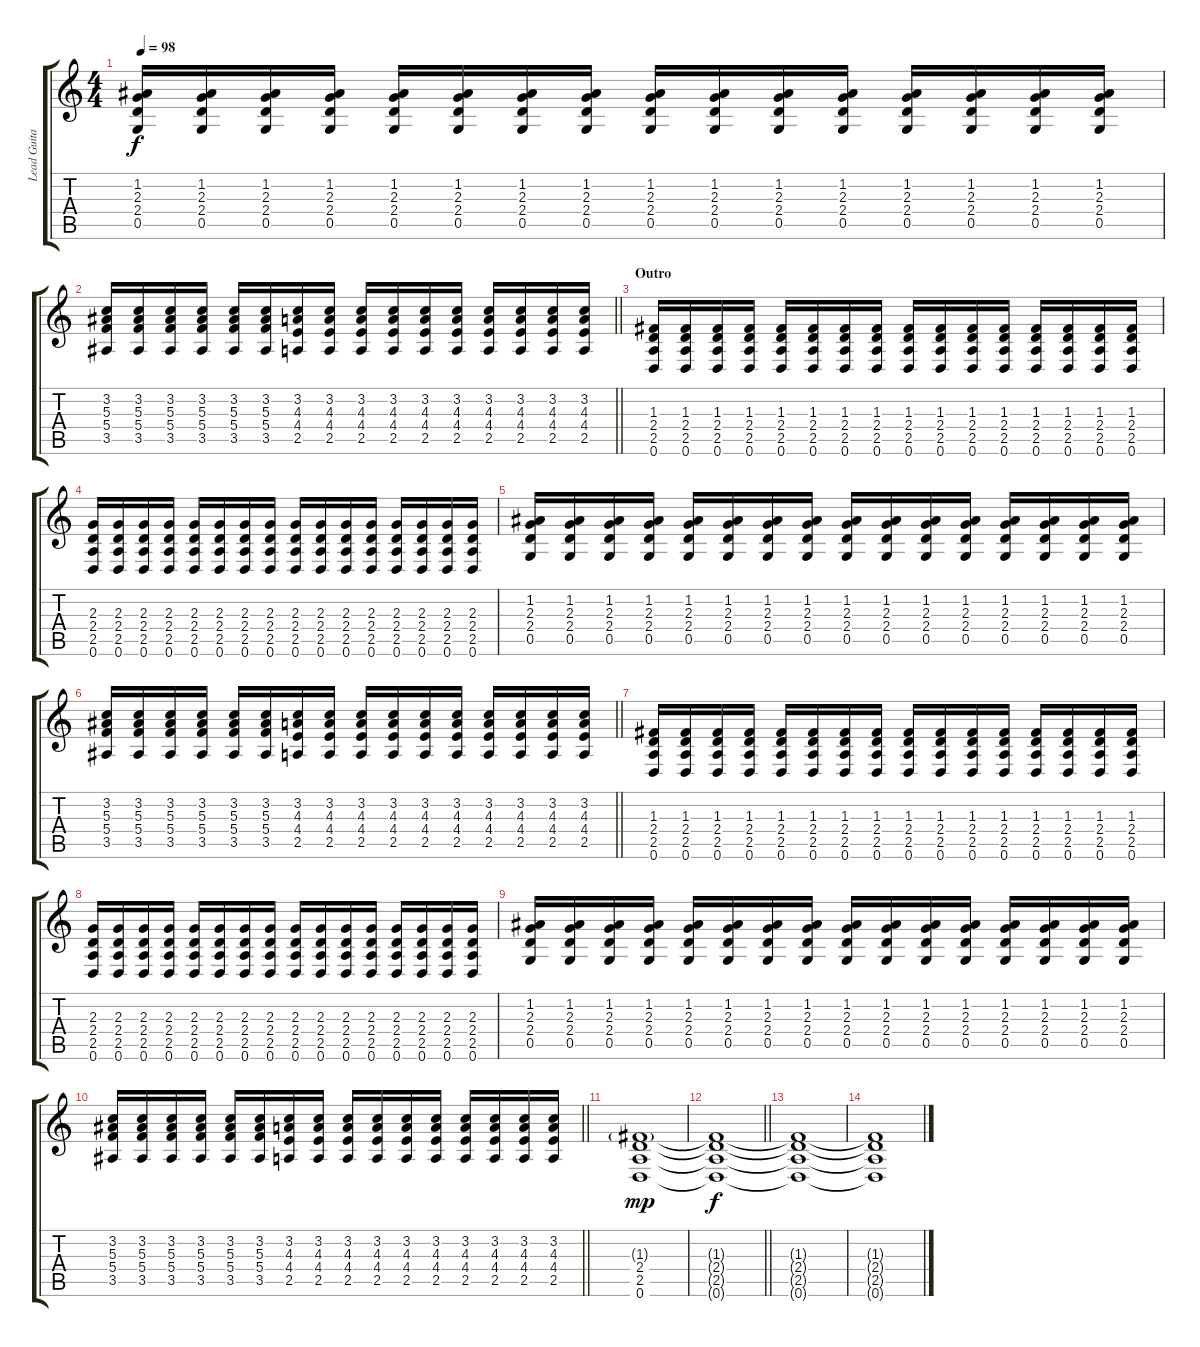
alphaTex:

\track ("Lead Guitar " "Lead Guita") {instrument distortionguitar bank 32}
\staff {score tabs}
\tuning (D4 A3 F3 C3 G2 D2) {hide}
\ts (4 4)
\tempo 98
\clef g2
\ks c
(1.2 2.3 2.4 0.5).16{dy f} (1.2 2.3 2.4 0.5).16 (1.2 2.3 2.4 0.5).16 (1.2 2.3 2.4 0.5).16 (1.2 2.3 2.4 0.5).16 (1.2 2.3 2.4 0.5).16 (1.2 2.3 2.4 0.5).16 (1.2 2.3 2.4 0.5).16 (1.2 2.3 2.4 0.5).16 (1.2 2.3 2.4 0.5).16 (1.2 2.3 2.4 0.5).16 (1.2 2.3 2.4 0.5).16 (1.2 2.3 2.4 0.5).16 (1.2 2.3 2.4 0.5).16 (1.2 2.3 2.4 0.5).16 (1.2 2.3 2.4 0.5).16 |
\barLineRight lightlight
(3.2 5.3 5.4 3.5).16 (3.2 5.3 5.4 3.5).16 (3.2 5.3 5.4 3.5).16 (3.2 5.3 5.4 3.5).16 (3.2 5.3 5.4 3.5).16 (3.2 5.3 5.4 3.5).16 (3.2 4.3 4.4 2.5).16 (3.2 4.3 4.4 2.5).16 (3.2 4.3 4.4 2.5).16 (3.2 4.3 4.4 2.5).16 (3.2 4.3 4.4 2.5).16 (3.2 4.3 4.4 2.5).16 (3.2 4.3 4.4 2.5).16 (3.2 4.3 4.4 2.5).16 (3.2 4.3 4.4 2.5).16 (3.2 4.3 4.4 2.5).16 |
\section ("" "Outro")
(1.3 2.4 2.5 0.6).16 (1.3 2.4 2.5 0.6).16 (1.3 2.4 2.5 0.6).16 (1.3 2.4 2.5 0.6).16 (1.3 2.4 2.5 0.6).16 (1.3 2.4 2.5 0.6).16 (1.3 2.4 2.5 0.6).16 (1.3 2.4 2.5 0.6).16 (1.3 2.4 2.5 0.6).16 (1.3 2.4 2.5 0.6).16 (1.3 2.4 2.5 0.6).16 (1.3 2.4 2.5 0.6).16 (1.3 2.4 2.5 0.6).16 (1.3 2.4 2.5 0.6).16 (1.3 2.4 2.5 0.6).16 (1.3 2.4 2.5 0.6).16 |
(2.3 2.4 2.5 0.6).16 (2.3 2.4 2.5 0.6).16 (2.3 2.4 2.5 0.6).16 (2.3 2.4 2.5 0.6).16 (2.3 2.4 2.5 0.6).16 (2.3 2.4 2.5 0.6).16 (2.3 2.4 2.5 0.6).16 (2.3 2.4 2.5 0.6).16 (2.3 2.4 2.5 0.6).16 (2.3 2.4 2.5 0.6).16 (2.3 2.4 2.5 0.6).16 (2.3 2.4 2.5 0.6).16 (2.3 2.4 2.5 0.6).16 (2.3 2.4 2.5 0.6).16 (2.3 2.4 2.5 0.6).16 (2.3 2.4 2.5 0.6).16 |
(1.2 2.3 2.4 0.5).16 (1.2 2.3 2.4 0.5).16 (1.2 2.3 2.4 0.5).16 (1.2 2.3 2.4 0.5).16 (1.2 2.3 2.4 0.5).16 (1.2 2.3 2.4 0.5).16 (1.2 2.3 2.4 0.5).16 (1.2 2.3 2.4 0.5).16 (1.2 2.3 2.4 0.5).16 (1.2 2.3 2.4 0.5).16 (1.2 2.3 2.4 0.5).16 (1.2 2.3 2.4 0.5).16 (1.2 2.3 2.4 0.5).16 (1.2 2.3 2.4 0.5).16 (1.2 2.3 2.4 0.5).16 (1.2 2.3 2.4 0.5).16 |
\barLineRight lightlight
(3.2 5.3 5.4 3.5).16 (3.2 5.3 5.4 3.5).16 (3.2 5.3 5.4 3.5).16 (3.2 5.3 5.4 3.5).16 (3.2 5.3 5.4 3.5).16 (3.2 5.3 5.4 3.5).16 (3.2 4.3 4.4 2.5).16 (3.2 4.3 4.4 2.5).16 (3.2 4.3 4.4 2.5).16 (3.2 4.3 4.4 2.5).16 (3.2 4.3 4.4 2.5).16 (3.2 4.3 4.4 2.5).16 (3.2 4.3 4.4 2.5).16 (3.2 4.3 4.4 2.5).16 (3.2 4.3 4.4 2.5).16 (3.2 4.3 4.4 2.5).16 |
(1.3 2.4 2.5 0.6).16 (1.3 2.4 2.5 0.6).16 (1.3 2.4 2.5 0.6).16 (1.3 2.4 2.5 0.6).16 (1.3 2.4 2.5 0.6).16 (1.3 2.4 2.5 0.6).16 (1.3 2.4 2.5 0.6).16 (1.3 2.4 2.5 0.6).16 (1.3 2.4 2.5 0.6).16 (1.3 2.4 2.5 0.6).16 (1.3 2.4 2.5 0.6).16 (1.3 2.4 2.5 0.6).16 (1.3 2.4 2.5 0.6).16 (1.3 2.4 2.5 0.6).16 (1.3 2.4 2.5 0.6).16 (1.3 2.4 2.5 0.6).16 |
(2.3 2.4 2.5 0.6).16 (2.3 2.4 2.5 0.6).16 (2.3 2.4 2.5 0.6).16 (2.3 2.4 2.5 0.6).16 (2.3 2.4 2.5 0.6).16 (2.3 2.4 2.5 0.6).16 (2.3 2.4 2.5 0.6).16 (2.3 2.4 2.5 0.6).16 (2.3 2.4 2.5 0.6).16 (2.3 2.4 2.5 0.6).16 (2.3 2.4 2.5 0.6).16 (2.3 2.4 2.5 0.6).16 (2.3 2.4 2.5 0.6).16 (2.3 2.4 2.5 0.6).16 (2.3 2.4 2.5 0.6).16 (2.3 2.4 2.5 0.6).16 |
(1.2 2.3 2.4 0.5).16 (1.2 2.3 2.4 0.5).16 (1.2 2.3 2.4 0.5).16 (1.2 2.3 2.4 0.5).16 (1.2 2.3 2.4 0.5).16 (1.2 2.3 2.4 0.5).16 (1.2 2.3 2.4 0.5).16 (1.2 2.3 2.4 0.5).16 (1.2 2.3 2.4 0.5).16 (1.2 2.3 2.4 0.5).16 (1.2 2.3 2.4 0.5).16 (1.2 2.3 2.4 0.5).16 (1.2 2.3 2.4 0.5).16 (1.2 2.3 2.4 0.5).16 (1.2 2.3 2.4 0.5).16 (1.2 2.3 2.4 0.5).16 |
\barLineRight lightlight
(3.2 5.3 5.4 3.5).16 (3.2 5.3 5.4 3.5).16 (3.2 5.3 5.4 3.5).16 (3.2 5.3 5.4 3.5).16 (3.2 5.3 5.4 3.5).16 (3.2 5.3 5.4 3.5).16 (3.2 4.3 4.4 2.5).16 (3.2 4.3 4.4 2.5).16 (3.2 4.3 4.4 2.5).16 (3.2 4.3 4.4 2.5).16 (3.2 4.3 4.4 2.5).16 (3.2 4.3 4.4 2.5).16 (3.2 4.3 4.4 2.5).16 (3.2 4.3 4.4 2.5).16 (3.2 4.3 4.4 2.5).16 (3.2 4.3 4.4 2.5).16 |
(1.3{g} 2.4 2.5 0.6).1{dy mp} |
\barLineRight lightlight
(1.3{t} 2.4{t} 2.5{t} 0.6{t}).1{dy f} |
(1.3{t} 2.4{t} 2.5{t} 0.6{t}).1 |
(1.3{t} 2.4{t} 2.5{t} 0.6{t}).1
